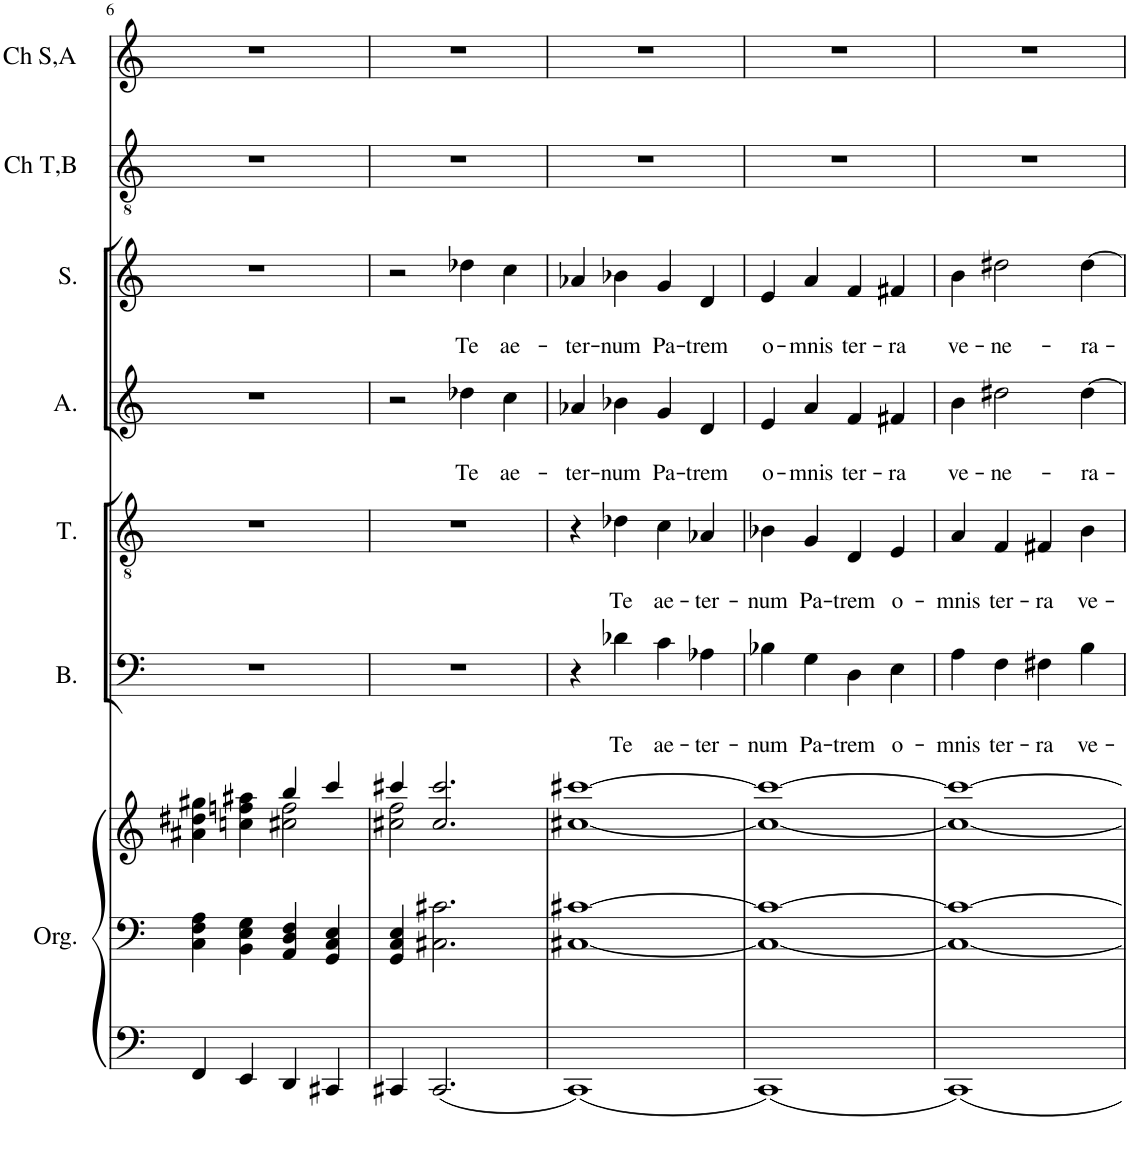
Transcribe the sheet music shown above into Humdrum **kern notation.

**kern	**kern	**kern	**kern	**text	**text	**kern	**text	**text	**kern	**text	**text	**kern	**text	**text	**kern	**kern
*part7	*part7	*part7	*part6	*part6	*part6	*part5	*part5	*part5	*part4	*part4	*part4	*part3	*part3	*part3	*part2	*part1
*staff9	*staff8	*staff7	*staff6	*staff6	*staff6	*staff5	*staff5	*staff5	*staff4	*staff4	*staff4	*staff3	*staff3	*staff3	*staff2	*staff1
*I"Orgel	*	*	*I"Bass	*	*	*I"Tenor	*	*	*I"Alt	*	*	*I"Sopran	*	*	*I"Choral T,B	*I"Choral S,A
*I'Org.	*	*	*I'B.	*	*	*I'T.	*	*	*I'A.	*	*	*I'S.	*	*	*I'Ch T,B	*I'Ch S,A
!!LO:PB:g=z
*clefF4	*clefF4	*clefG2	*clefF4	*	*	*clefGv2	*	*	*clefG2	*	*	*clefG2	*	*	*clefGv2	*clefG2
*k[]	*k[]	*k[]	*k[]	*	*	*k[]	*	*	*k[]	*	*	*k[]	*	*	*k[]	*k[]
*M4/4	*M4/4	*M4/4	*M4/4	*	*	*M4/4	*	*	*M4/4	*	*	*M4/4	*	*	*M4/4	*M4/4
=6	=6	=6	=6	=6	=6	=6	=6	=6	=6	=6	=6	=6	=6	=6	=6	=6
*	*	*^	*	*	*	*	*	*	*	*	*	*	*	*	*	*
4FF/	4C\ 4F\ 4A\	4a#X\ 4dd#X\ 4gg#X\	2ryy	1r	.	.	1r	.	.	1r	.	.	1r	.	.	1r	1r
4EE/	4BB\ 4E\ 4G\	4ccn\ 4ffn\ 4aa#X\	.	.	.	.	.	.	.	.	.	.	.	.	.	.	.
4DD/	4AA/ 4D/ 4F/	4bb/	2cc#X\ 2ff\	.	.	.	.	.	.	.	.	.	.	.	.	.	.
4CC#X/	4GG/ 4C/ 4E/	4ccc/	.	.	.	.	.	.	.	.	.	.	.	.	.	.	.
=7	=7	=7	=7	=7	=7	=7	=7	=7	=7	=7	=7	=7	=7	=7	=7	=7	=7
4CC#X/	4GG/ 4C/ 4E/	4ccc#X/	2cc#X\ 2ff\	1r	.	.	1r	.	.	2r	.	.	2r	.	.	1r	1r
2.CC#/	2.C#X\ 2.c#X\	2.cc#/ 2.ccc#/	.	.	.	.	.	.	.	.	.	.	.	.	.	.	.
!	!	!	!	!	!	!	!	!	!	!	!	!LO:LY:b	!	!	!LO:LY:b	!	!
.	.	.	2ryy	.	.	.	.	.	.	4dd-X\	.	Te	4dd-X\	.	Te	.	.
!	!	!	!	!	!	!	!	!	!	!	!	!LO:LY:b	!	!	!LO:LY:b	!	!
.	.	.	.	.	.	.	.	.	.	4cc\	.	ae-	4cc\	.	ae-	.	.
*	*	*v	*v	*	*	*	*	*	*	*	*	*	*	*	*	*	*
=8	=8	=8	=8	=8	=8	=8	=8	=8	=8	=8	=8	=8	=8	=8	=8	=8
!	!	!	!	!	!	!	!	!	!	!	!LO:LY:b	!	!	!LO:LY:b	!	!
1CC	[1C#X [1c#X	[1cc#X [1ccc#X	4r	.	.	4r	.	.	4a-X/	.	-ter-	4a-X/	.	-ter-	1r	1r
!	!	!	!	!	!LO:LY:b	!	!	!LO:LY:b	!	!	!LO:LY:b	!	!	!LO:LY:b	!	!
.	.	.	4d-X\	.	Te	4d-X\	.	Te	4b-X\	.	-num	4b-X\	.	-num	.	.
!	!	!	!	!	!LO:LY:b	!	!	!LO:LY:b	!	!	!LO:LY:b	!	!	!LO:LY:b	!	!
.	.	.	4c\	.	ae-	4c\	.	ae-	4g/	.	Pa-	4g/	.	Pa-	.	.
!	!	!	!	!	!LO:LY:b	!	!	!LO:LY:b	!	!	!LO:LY:b	!	!	!LO:LY:b	!	!
.	.	.	4A-X\	.	-ter-	4A-X/	.	-ter-	4d/	.	-trem	4d/	.	-trem	.	.
=9	=9	=9	=9	=9	=9	=9	=9	=9	=9	=9	=9	=9	=9	=9	=9	=9
!	!	!	!	!	!LO:LY:b	!	!	!LO:LY:b	!	!	!LO:LY:b	!	!	!LO:LY:b	!	!
1CC	1C#_ 1c#_	1cc#_ 1ccc#_	4B-X\	.	-num	4B-X\	.	-num	4e/	.	o-	4e/	.	o-	1r	1r
!	!	!	!	!	!LO:LY:b	!	!	!LO:LY:b	!	!	!LO:LY:b	!	!	!LO:LY:b	!	!
.	.	.	4G\	.	Pa-	4G/	.	Pa-	4a/	.	-mnis	4a/	.	-mnis	.	.
!	!	!	!	!	!LO:LY:b	!	!	!LO:LY:b	!	!	!LO:LY:b	!	!	!LO:LY:b	!	!
.	.	.	4D\	.	-trem	4D/	.	-trem	4f/	.	ter-	4f/	.	ter-	.	.
!	!	!	!	!	!LO:LY:b	!	!	!LO:LY:b	!	!	!LO:LY:b	!	!	!LO:LY:b	!	!
.	.	.	4E\	.	o-	4E/	.	o-	4f#X/	.	-ra	4f#X/	.	-ra	.	.
=10	=10	=10	=10	=10	=10	=10	=10	=10	=10	=10	=10	=10	=10	=10	=10	=10
!	!	!	!	!	!LO:LY:b	!	!	!LO:LY:b	!	!	!LO:LY:b	!	!	!LO:LY:b	!	!
1CC	1C#_ 1c#_	1cc#_ 1ccc#_	4A\	.	-mnis	4A/	.	-mnis	4b\	.	ve-	4b\	.	ve-	1r	1r
!	!	!	!	!	!LO:LY:b	!	!	!LO:LY:b	!	!	!LO:LY:b	!	!	!LO:LY:b	!	!
.	.	.	4F\	.	ter-	4F/	.	ter-	2dd#X\	.	-ne-	2dd#X\	.	-ne-	.	.
!	!	!	!	!	!LO:LY:b	!	!	!LO:LY:b	!	!	!	!	!	!	!	!
.	.	.	4F#X\	.	-ra	4F#X/	.	-ra	.	.	.	.	.	.	.	.
!	!	!	!	!	!LO:LY:b	!	!	!LO:LY:b	!	!	!LO:LY:b	!	!	!LO:LY:b	!	!
.	.	.	4B\	.	ve-	4B\	.	ve-	[4dd#\	.	-ra-	[4dd#\	.	-ra-	.	.
=	=	=	=	=	=	=	=	=	=	=	=	=	=	=	=	=
*-	*-	*-	*-	*-	*-	*-	*-	*-	*-	*-	*-	*-	*-	*-	*-	*-
